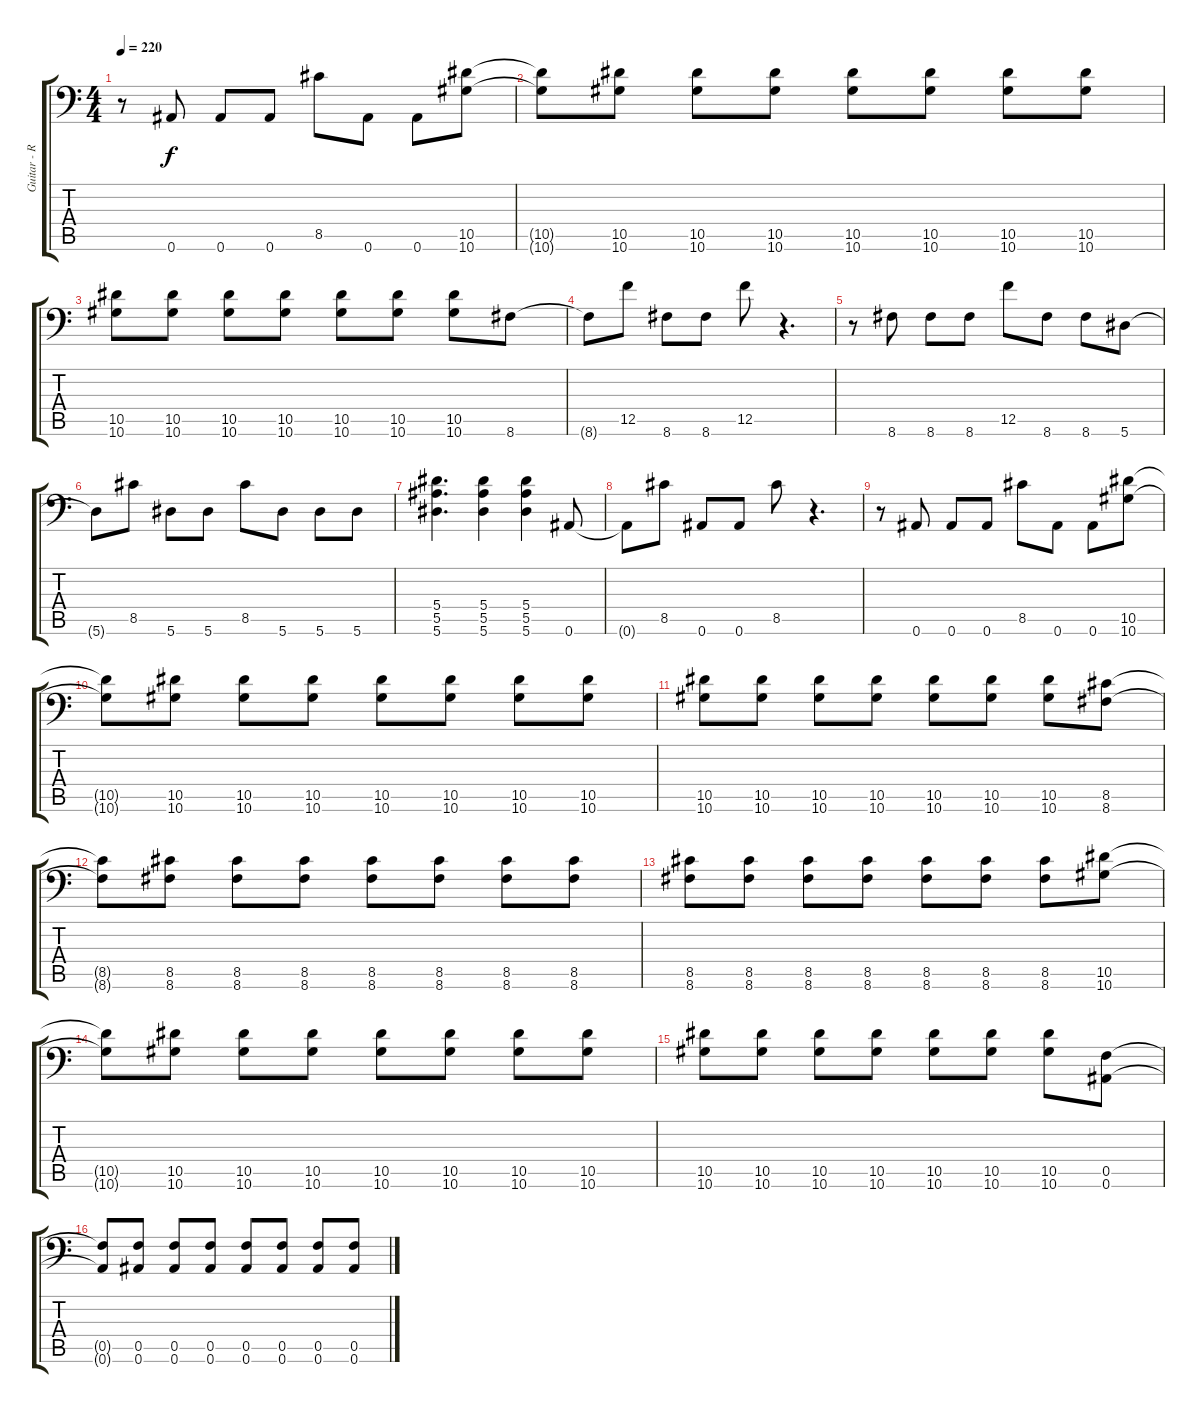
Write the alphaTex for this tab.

\track ("Guitar - Right" "Guitar - R") {instrument distortionguitar}
\staff {score tabs}
\tuning (C4 G3 Eb3 Bb2 F2 Bb1) {hide}
\ts (4 4)
\tempo 220
\clef f4
\ks c
r.8{dy f} 0.6.8 0.6.8 0.6.8 8.5.8 0.6.8 0.6.8 (10.5 10.6).8 |
(10.5{t} 10.6{t}).8 (10.5 10.6).8 (10.5 10.6).8 (10.5 10.6).8 (10.5 10.6).8 (10.5 10.6).8 (10.5 10.6).8 (10.5 10.6).8 |
(10.5 10.6).8 (10.5 10.6).8 (10.5 10.6).8 (10.5 10.6).8 (10.5 10.6).8 (10.5 10.6).8 (10.5 10.6).8 8.6.8 |
8.6{t}.8 12.5.8 8.6.8 8.6.8 12.5.8 r.4{d} |
r.8 8.6.8 8.6.8 8.6.8 12.5.8 8.6.8 8.6.8 5.6.8 |
5.6{t}.8 8.5.8 5.6.8 5.6.8 8.5.8 5.6.8 5.6.8 5.6.8 |
(5.4 5.5 5.6).4{d} (5.4 5.5 5.6).4 (5.4 5.5 5.6).4 0.6.8 |
0.6{t}.8 8.5.8 0.6.8 0.6.8 8.5.8 r.4{d} |
r.8 0.6.8 0.6.8 0.6.8 8.5.8 0.6.8 0.6.8 (10.5 10.6).8 |
(10.5{t} 10.6{t}).8 (10.5 10.6).8 (10.5 10.6).8 (10.5 10.6).8 (10.5 10.6).8 (10.5 10.6).8 (10.5 10.6).8 (10.5 10.6).8 |
(10.5 10.6).8 (10.5 10.6).8 (10.5 10.6).8 (10.5 10.6).8 (10.5 10.6).8 (10.5 10.6).8 (10.5 10.6).8 (8.5 8.6).8 |
(8.5{t} 8.6{t}).8 (8.5 8.6).8 (8.5 8.6).8 (8.5 8.6).8 (8.5 8.6).8 (8.5 8.6).8 (8.5 8.6).8 (8.5 8.6).8 |
(8.5 8.6).8 (8.5 8.6).8 (8.5 8.6).8 (8.5 8.6).8 (8.5 8.6).8 (8.5 8.6).8 (8.5 8.6).8 (10.5 10.6).8 |
(10.5{t} 10.6{t}).8 (10.5 10.6).8 (10.5 10.6).8 (10.5 10.6).8 (10.5 10.6).8 (10.5 10.6).8 (10.5 10.6).8 (10.5 10.6).8 |
(10.5 10.6).8 (10.5 10.6).8 (10.5 10.6).8 (10.5 10.6).8 (10.5 10.6).8 (10.5 10.6).8 (10.5 10.6).8 (0.5 0.6).8 |
(0.5{t} 0.6{t}).8 (0.5 0.6).8 (0.5 0.6).8 (0.5 0.6).8 (0.5 0.6).8 (0.5 0.6).8 (0.5 0.6).8 (0.5 0.6).8
